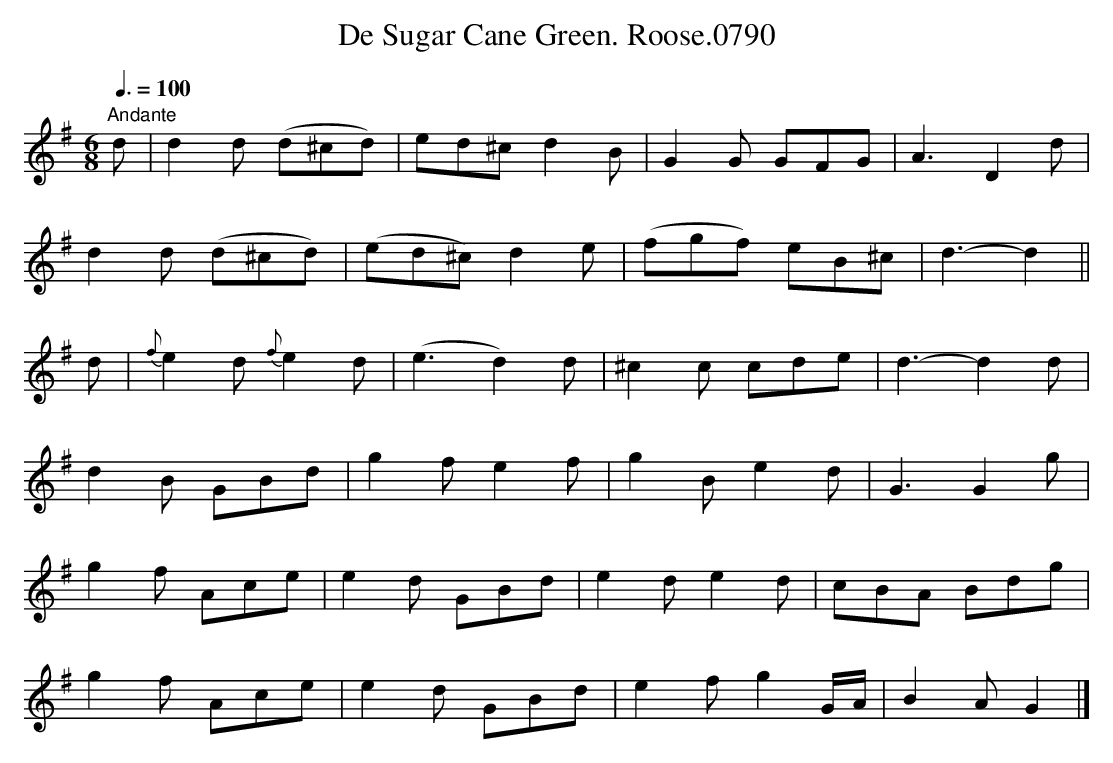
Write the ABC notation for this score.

X:1
T:De Sugar Cane Green. Roose.0790
M:6/8
L:1/8
Q:3/8=100
K:G
"Andante"d | d2 d (d^cd) | ed^c d2B | G2 G GFG | A3 D2 d |
d2 d (d^cd) | (ed^c) d2e | (fgf) eB^c | d3-d2 ||
d | {f}e2d {f}e2d | (e3 d2) d | ^c2 c cde | d3-d2 d |
d2 B GBd | g2f e2f | g2B e2d| G3 G2 g |
g2f Ace | e2d GBd | e2 d e2d | cBA Bdg |
g2f Ace | e2d GBd | e2f g2 G/A/ | B2A G2|]
